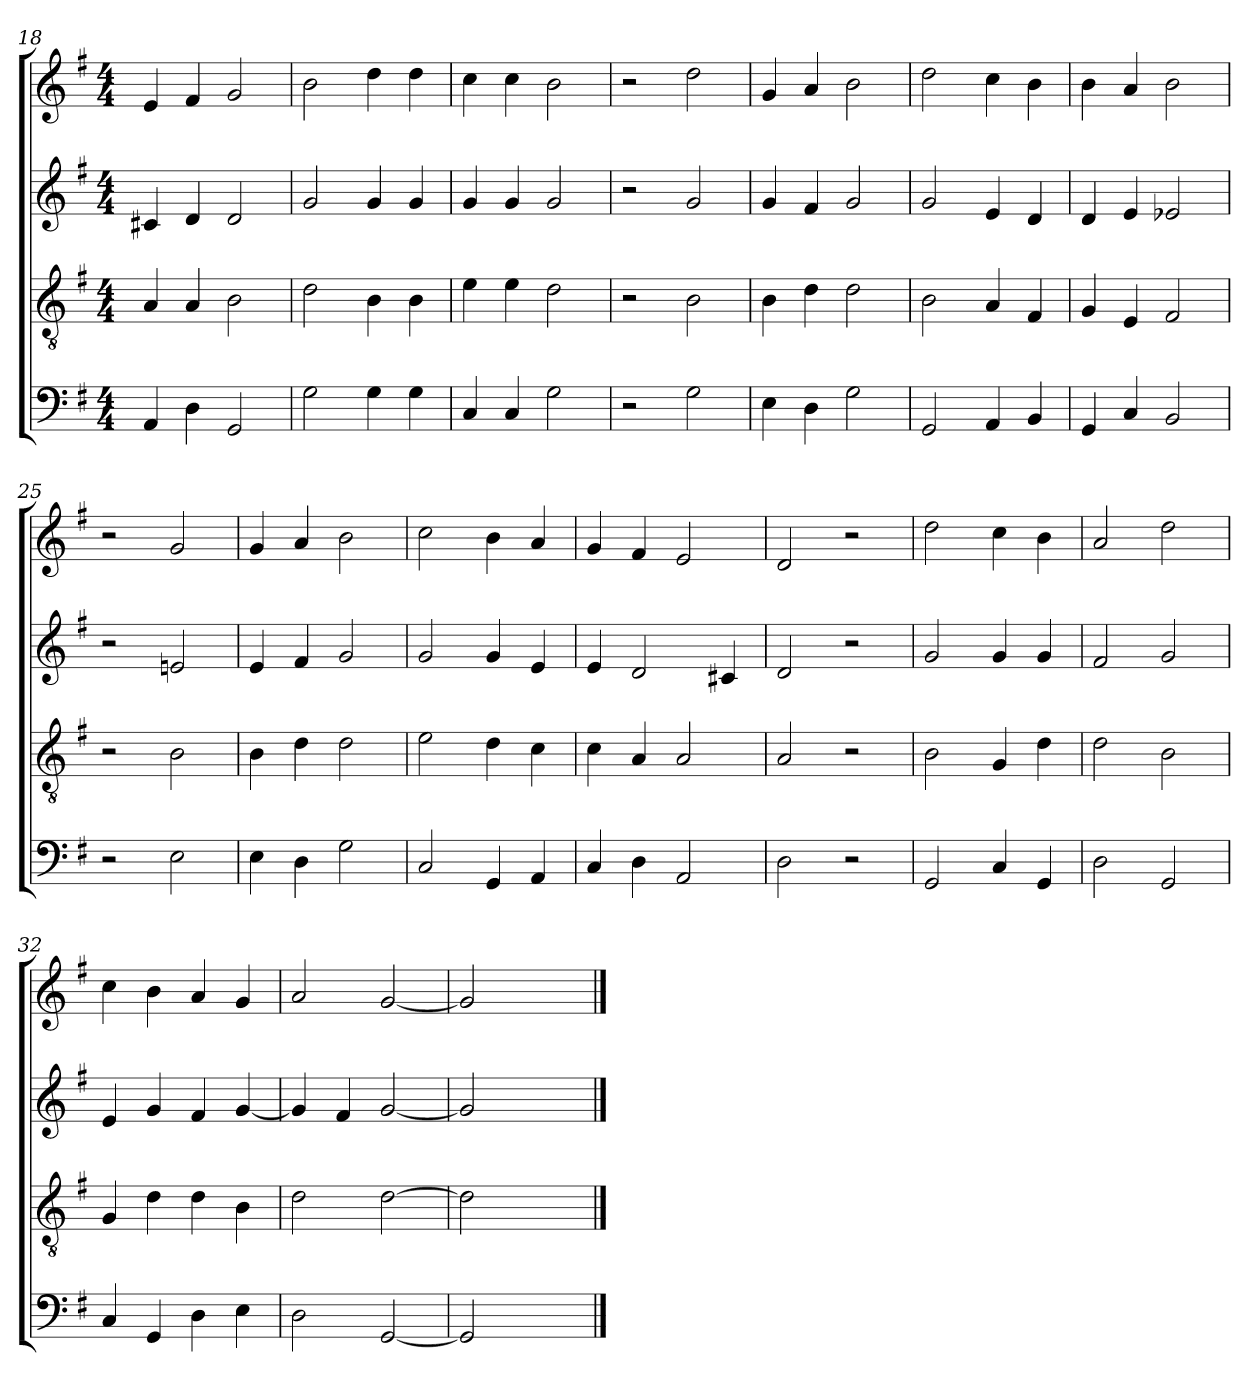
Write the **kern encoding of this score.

**kern	**kern	**kern	**kern
*part4	*part3	*part2	*part1
*staff4	*staff3	*staff2	*staff1
*clefF4	*clefGv2	*clefG2	*clefG2
*k[f#]	*k[f#]	*k[f#]	*k[f#]
*M4/4	*M4/4	*M4/4	*M4/4
=18	=18	=18	=18
4AA	4A	4c#X	4e
4D	4A	4d	4f#
2GG	2B	2d	2g
=19	=19	=19	=19
2G	2d	2g	2b
4G	4B	4g	4dd
4G	4B	4g	4dd
=20	=20	=20	=20
4C	4e	4g	4cc
4C	4e	4g	4cc
2G	2d	2g	2b
=21	=21	=21	=21
2r	2r	2r	2r
2G	2B	2g	2dd
=22	=22	=22	=22
4E	4B	4g	4g
4D	4d	4f#	4a
2G	2d	2g	2b
=23	=23	=23	=23
2GG	2B	2g	2dd
4AA	4A	4e	4cc
4BB	4F#	4d	4b
=24	=24	=24	=24
4GG	4G	4d	4b
4C	4E	4e	4a
2BB	2F#	2e-X	2b
=25	=25	=25	=25
2r	2r	2r	2r
2E	2B	2en	2g
=26	=26	=26	=26
4E	4B	4e	4g
4D	4d	4f#	4a
2G	2d	2g	2b
=27	=27	=27	=27
2C	2e	2g	2cc
4GG	4d	4g	4b
4AA	4c	4e	4a
=28	=28	=28	=28
4C	4c	4e	4g
4D	4A	2d	4f#
2AA	2A	.	2e
.	.	4c#X	.
=29	=29	=29	=29
2D	2A	2d	2d
2r	2r	2r	2r
=30	=30	=30	=30
2GG	2B	2g	2dd
4C	4G	4g	4cc
4GG	4d	4g	4b
=31	=31	=31	=31
2D	2d	2f#	2a
2GG	2B	2g	2dd
=32	=32	=32	=32
4C	4G	4e	4cc
4GG	4d	4g	4b
4D	4d	4f#	4a
4E	4B	[4g	4g
=33	=33	=33	=33
2D	2d	4g]	2a
.	.	4f#	.
[2GG	[2d	[2g	[2g
=34	=34	=34	=34
2GG]	2d]	2g]	2g]
2ryy	2ryy	2ryy	2ryy
==	==	==	==
*-	*-	*-	*-
